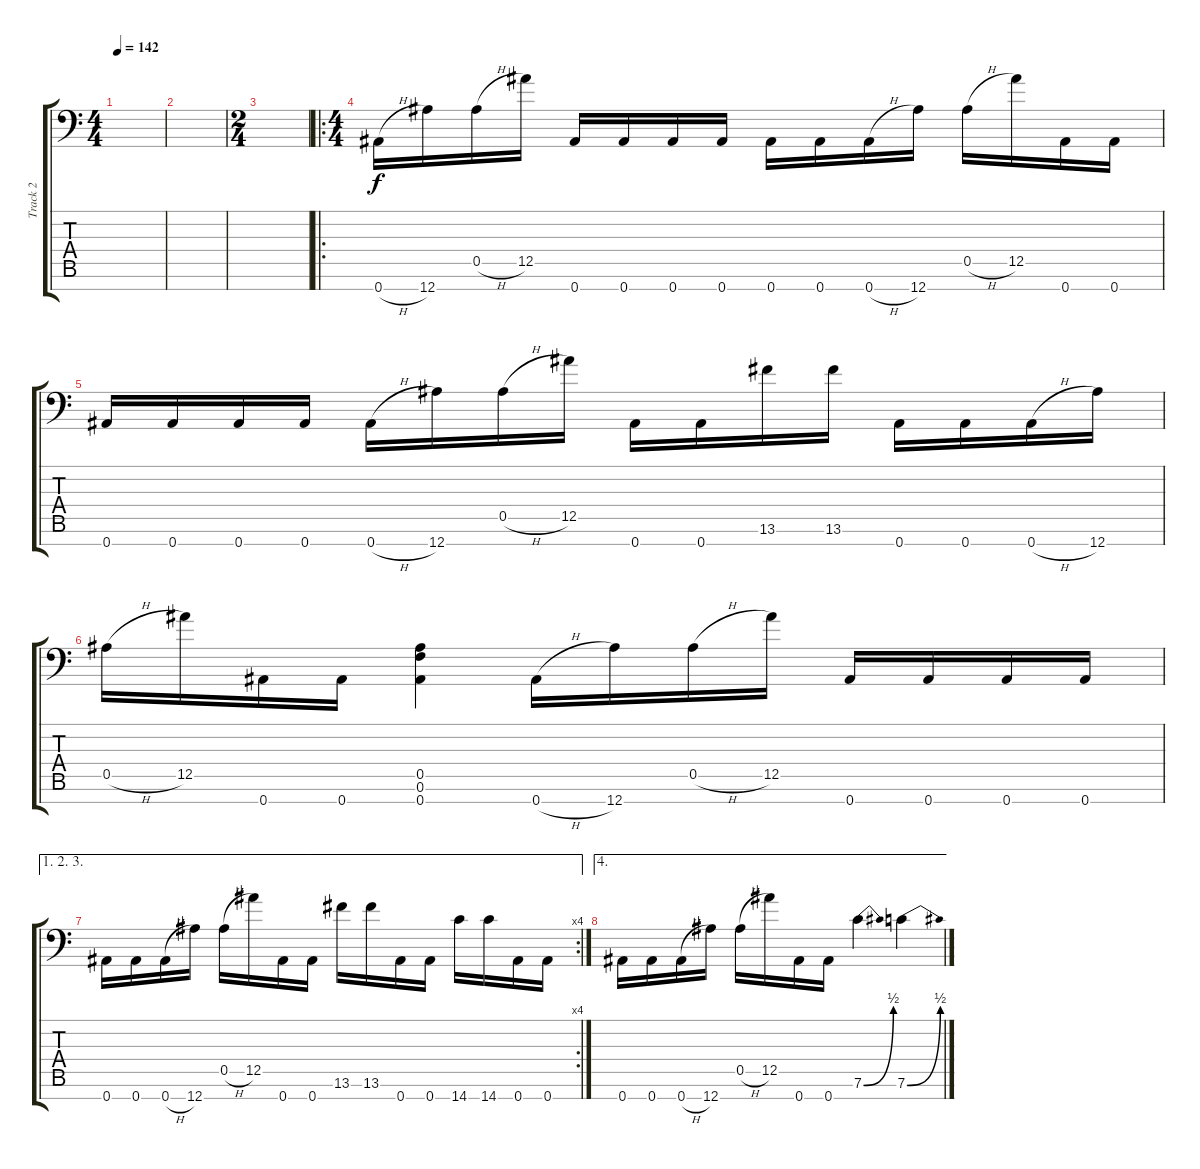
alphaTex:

\track ("Track 2" "Track 2") {instrument distortionguitar}
\staff {score tabs}
\tuning (Eb4 Bb3 Gb3 Eb3 Bb2 F2 Bb1) {hide}
\ts (4 4)
\tempo 142
\clef f4
\ks c
|
|
\ts (2 4)
|
\ro
\ts (4 4)
0.7{h}.16 12.7.16 0.5{h}.16 12.5.16 0.7.16 0.7.16 0.7.16 0.7.16 0.7.16 0.7.16 0.7{h}.16 12.7.16 0.5{h}.16 12.5.16 0.7.16 0.7.16 |
0.7.16 0.7.16 0.7.16 0.7.16 0.7{h}.16 12.7.16 0.5{h}.16 12.5.16 0.7.16 0.7.16 13.6.16 13.6.16 0.7.16 0.7.16 0.7{h}.16 12.7.16 |
0.5{h}.16 12.5.16 0.7.16 0.7.16 (0.5 0.6 0.7).4 0.7{h}.16 12.7.16 0.5{h}.16 12.5.16 0.7.16 0.7.16 0.7.16 0.7.16 |
\ae (1 2 3)
\rc 4
0.7.16 0.7.16 0.7{h}.16 12.7.16 0.5{h}.16 12.5.16 0.7.16 0.7.16 13.6.16 13.6.16 0.7.16 0.7.16 14.7.16 14.7.16 0.7.16 0.7.16 |
\ae 4
0.7.16 0.7.16 0.7{h}.16 12.7.16 0.5{h}.16 12.5.16 0.7.16 0.7.16 7.6{be (bend 0 0 60 2)}.4 7.6{be (bend 0 0 60 2)}.4
